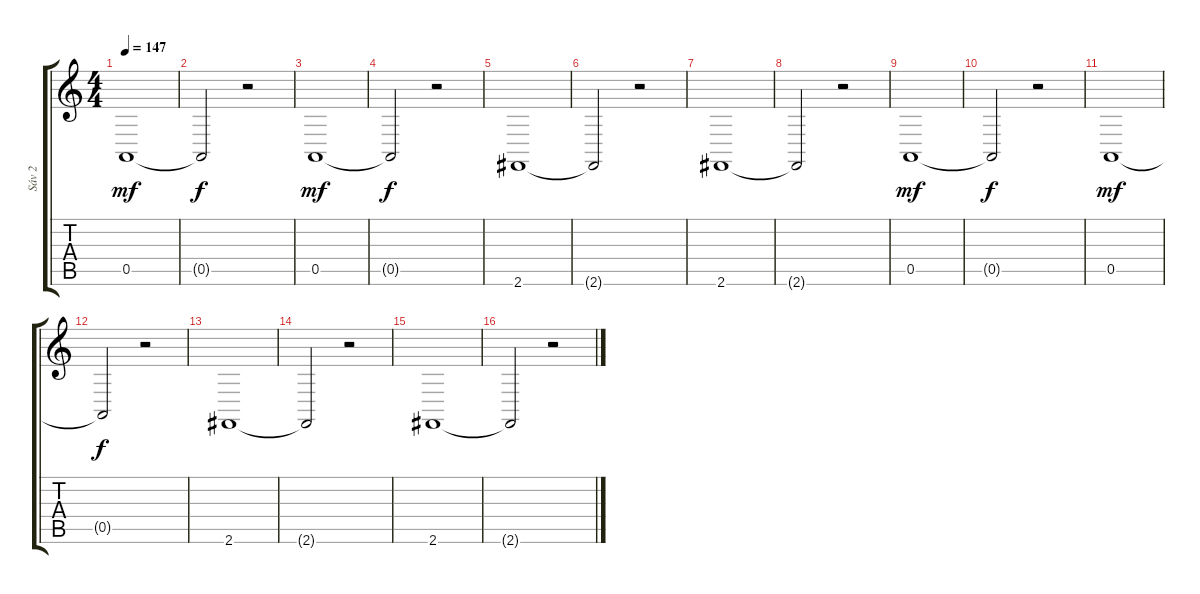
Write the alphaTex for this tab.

\track ("Sáv 2" "Sáv 2") {instrument fx4atmosphere}
\staff {score tabs}
\tuning (E4 B3 G3 D3 A2 E2) {hide}
\ts (4 4)
\tempo 147
\clef g2
\ks c
0.5.1{dy mf} |
0.5{t}.2{dy f} r.2 |
0.5.1{dy mf} |
0.5{t}.2{dy f} r.2 |
2.6.1 |
2.6{t}.2 r.2 |
2.6.1 |
2.6{t}.2 r.2 |
0.5.1{dy mf} |
0.5{t}.2{dy f} r.2 |
0.5.1{dy mf} |
0.5{t}.2{dy f} r.2 |
2.6.1 |
2.6{t}.2 r.2 |
2.6.1 |
2.6{t}.2 r.2
